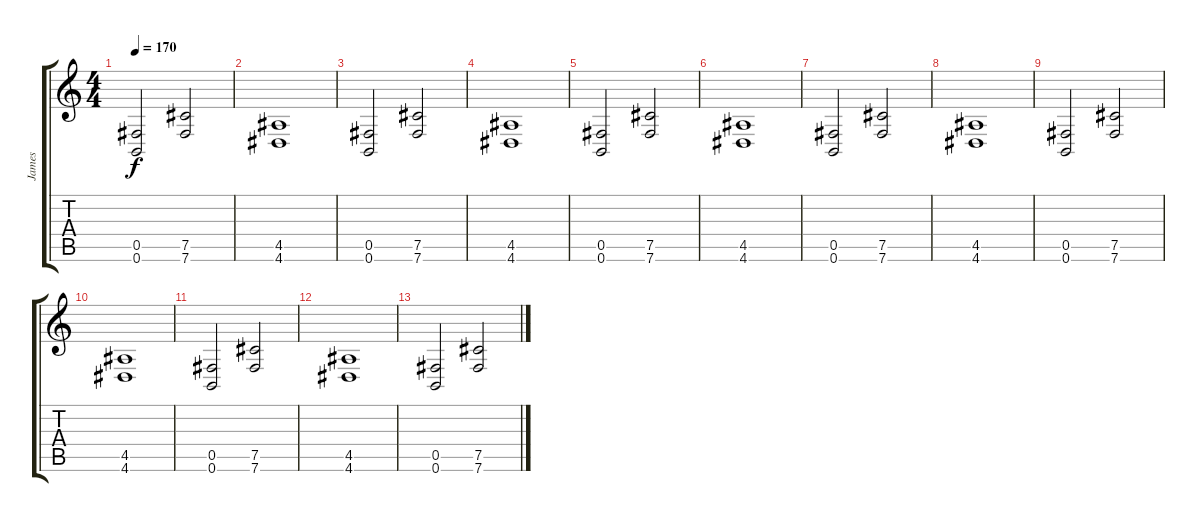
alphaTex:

\track ("James" "James") {instrument distortionguitar}
\staff {score tabs}
\tuning (Db4 Ab3 E3 B2 Gb2 B1) {hide}
\ts (4 4)
\tempo 170
\clef g2
\ks c
(0.5 0.6).2{dy f} (7.5 7.6).2 |
(4.5 4.6).1 |
(0.5 0.6).2 (7.5 7.6).2 |
(4.5 4.6).1 |
(0.5 0.6).2 (7.5 7.6).2 |
(4.5 4.6).1 |
(0.5 0.6).2 (7.5 7.6).2 |
(4.5 4.6).1 |
(0.5 0.6).2 (7.5 7.6).2 |
(4.5 4.6).1 |
(0.5 0.6).2 (7.5 7.6).2 |
(4.5 4.6).1 |
(0.5 0.6).2 (7.5 7.6).2
